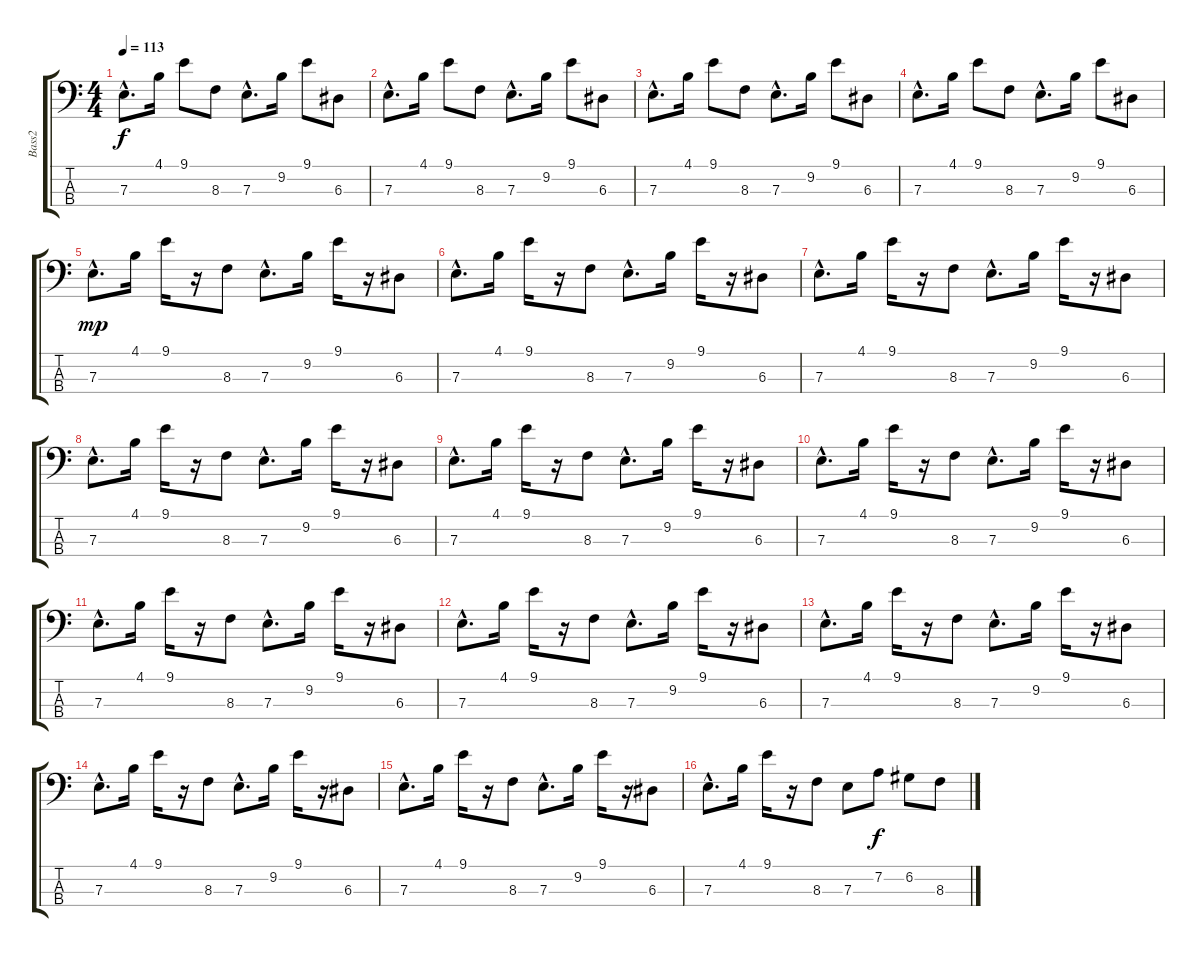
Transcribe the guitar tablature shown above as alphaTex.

\track ("Bass2" "Bass2") {instrument slapbass1}
\staff {score tabs}
\tuning (G2 D2 A1 E1) {hide}
\ts (4 4)
\tempo 113
\clef f4
\ks c
7.3{hac}.8{d dy f} 4.1.16 9.1.8 8.3.8 7.3{hac}.8{d} 9.2.16 9.1.8 6.3.8 |
7.3{hac}.8{d} 4.1.16 9.1.8 8.3.8 7.3{hac}.8{d} 9.2.16 9.1.8 6.3.8 |
7.3{hac}.8{d} 4.1.16 9.1.8 8.3.8 7.3{hac}.8{d} 9.2.16 9.1.8 6.3.8 |
7.3{hac}.8{d} 4.1.16 9.1.8 8.3.8 7.3{hac}.8{d} 9.2.16 9.1.8 6.3.8 |
7.3{hac}.8{d dy mp} 4.1.16 9.1.16 r.16 8.3.8 7.3{hac}.8{d} 9.2.16 9.1.16 r.16 6.3.8 |
7.3{hac}.8{d} 4.1.16 9.1.16 r.16 8.3.8 7.3{hac}.8{d} 9.2.16 9.1.16 r.16 6.3.8 |
7.3{hac}.8{d} 4.1.16 9.1.16 r.16 8.3.8 7.3{hac}.8{d} 9.2.16 9.1.16 r.16 6.3.8 |
7.3{hac}.8{d} 4.1.16 9.1.16 r.16 8.3.8 7.3{hac}.8{d} 9.2.16 9.1.16 r.16 6.3.8 |
7.3{hac}.8{d} 4.1.16 9.1.16 r.16 8.3.8 7.3{hac}.8{d} 9.2.16 9.1.16 r.16 6.3.8 |
7.3{hac}.8{d} 4.1.16 9.1.16 r.16 8.3.8 7.3{hac}.8{d} 9.2.16 9.1.16 r.16 6.3.8 |
7.3{hac}.8{d} 4.1.16 9.1.16 r.16 8.3.8 7.3{hac}.8{d} 9.2.16 9.1.16 r.16 6.3.8 |
7.3{hac}.8{d} 4.1.16 9.1.16 r.16 8.3.8 7.3{hac}.8{d} 9.2.16 9.1.16 r.16 6.3.8 |
7.3{hac}.8{d} 4.1.16 9.1.16 r.16 8.3.8 7.3{hac}.8{d} 9.2.16 9.1.16 r.16 6.3.8 |
7.3{hac}.8{d} 4.1.16 9.1.16 r.16 8.3.8 7.3{hac}.8{d} 9.2.16 9.1.16 r.16 6.3.8 |
7.3{hac}.8{d} 4.1.16 9.1.16 r.16 8.3.8 7.3{hac}.8{d} 9.2.16 9.1.16 r.16 6.3.8 |
7.3{hac}.8{d} 4.1.16 9.1.16 r.16 8.3.8 7.3.8 7.2.8{dy f} 6.2.8 8.3.8
